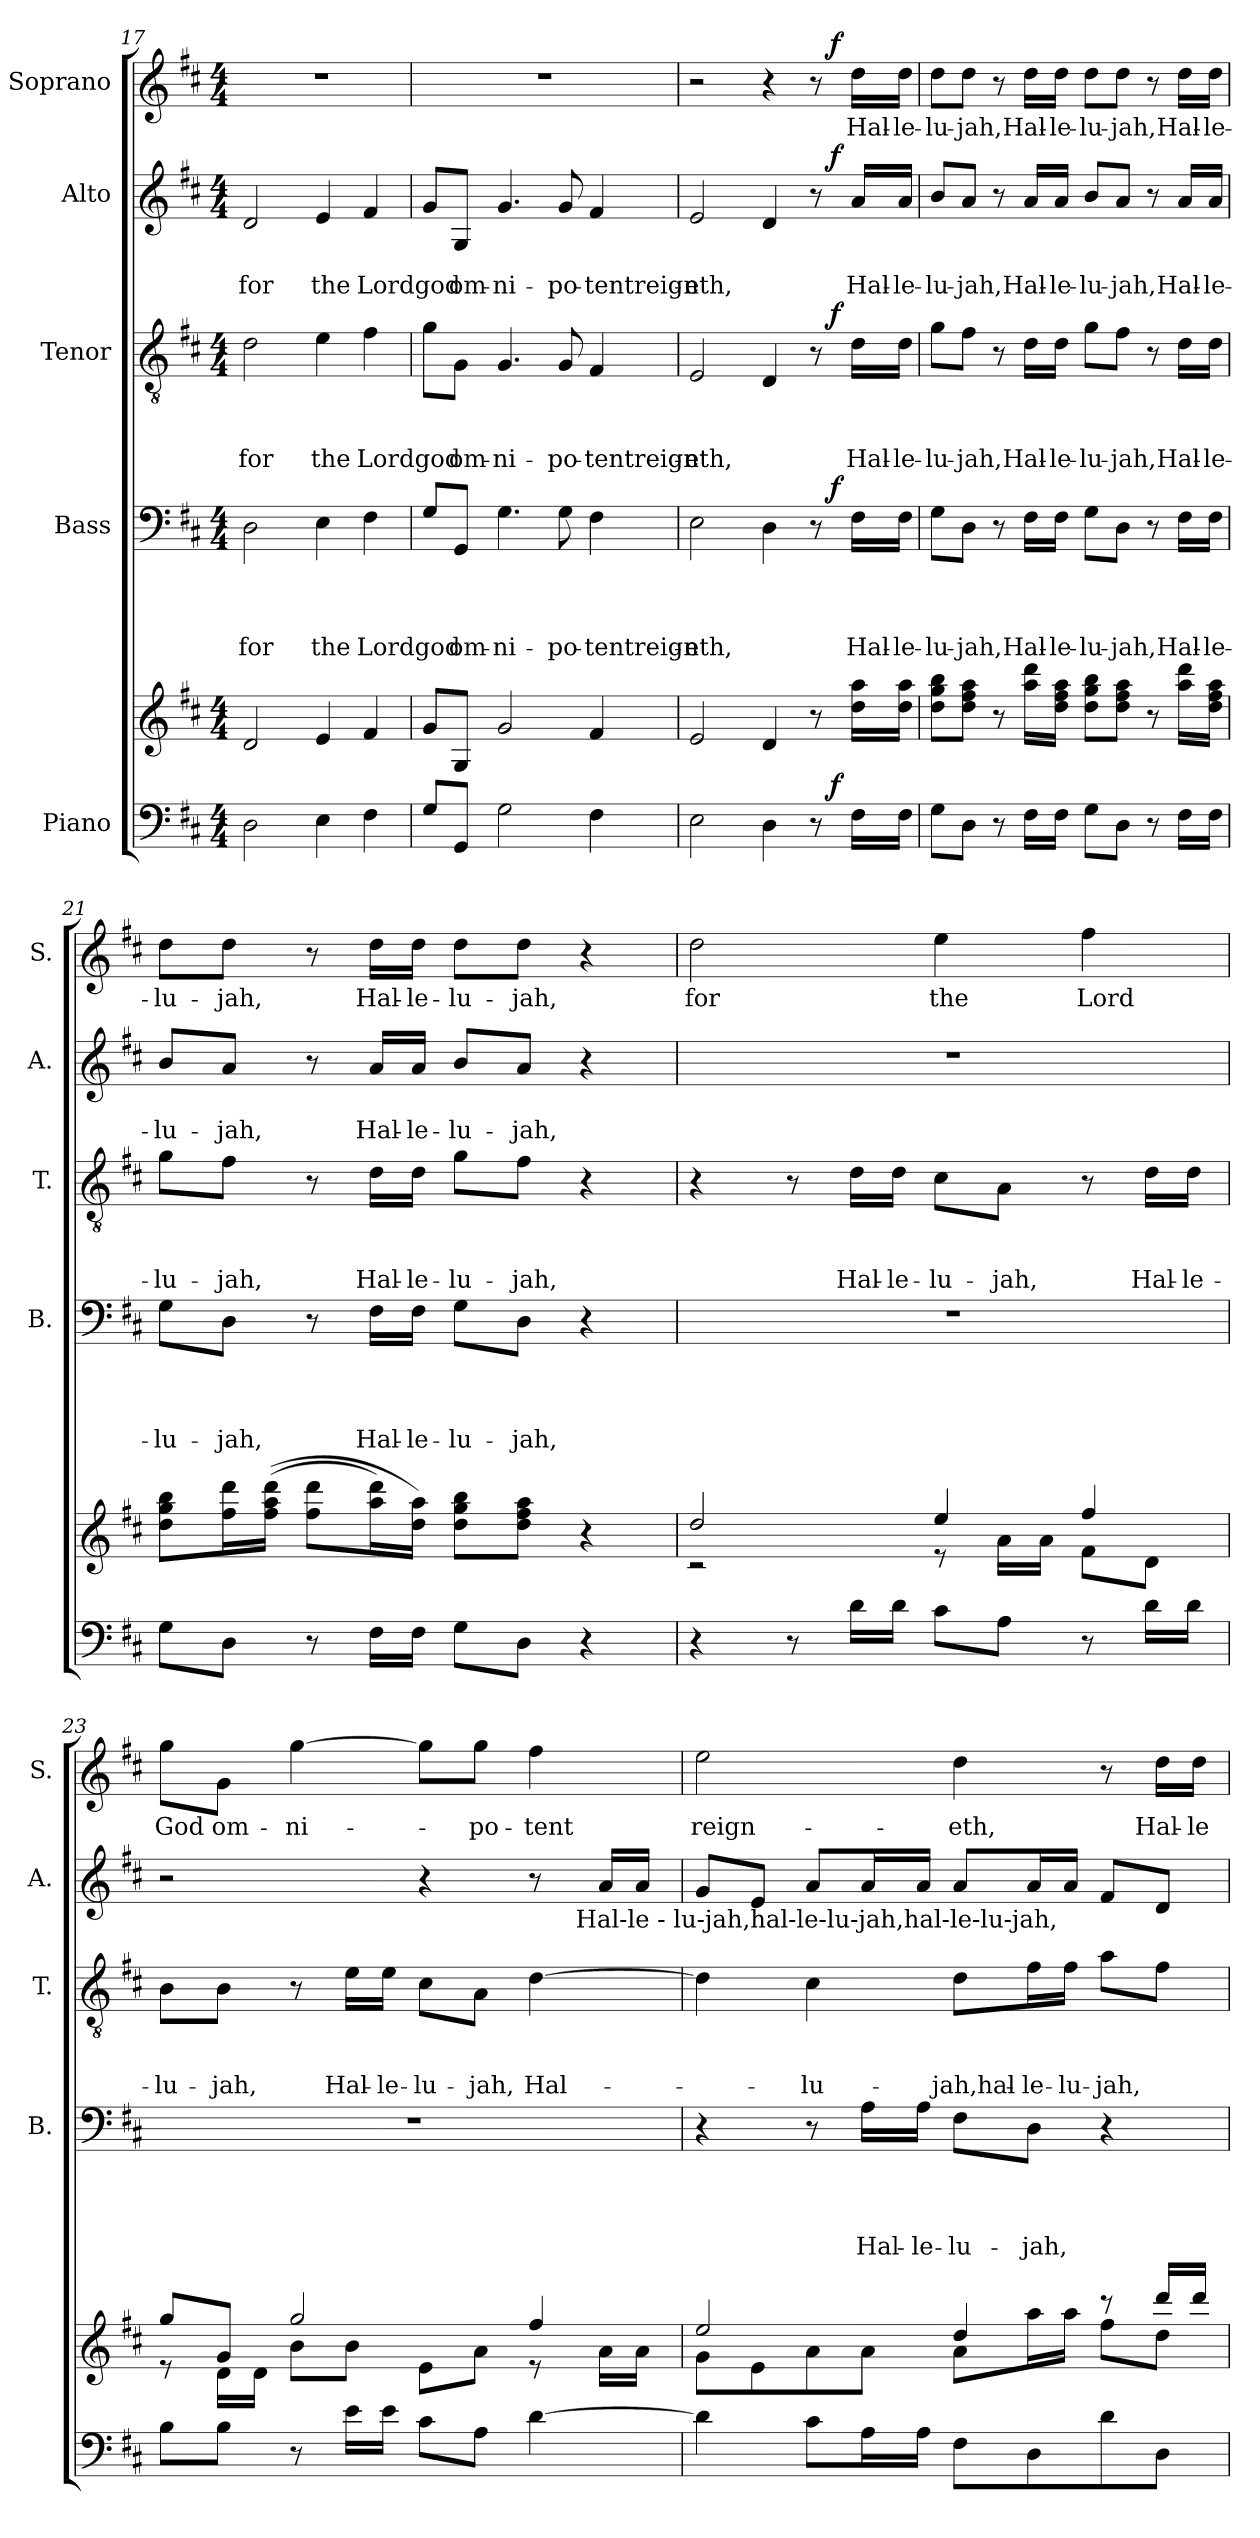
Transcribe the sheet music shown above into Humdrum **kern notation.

**kern	**kern	**dynam	**kern	**text	**text	**text	**text	**dynam	**kern	**text	**text	**text	**dynam	**kern	**text	**text	**dynam	**kern	**text	**dynam
*part5	*part5	*part5	*part4	*part4	*part4	*part4	*part4	*part4	*part3	*part3	*part3	*part3	*part3	*part2	*part2	*part2	*part2	*part1	*part1	*part1
*staff6	*staff5	*staff5/6	*staff4	*staff4	*staff4	*staff4	*staff4	*staff4	*staff3	*staff3	*staff3	*staff3	*staff3	*staff2	*staff2	*staff2	*staff2	*staff1	*staff1	*staff1
*I"Piano	*	*	*I"Bass	*	*	*	*	*	*I"Tenor	*	*	*	*	*I"Alto	*	*	*	*I"Soprano	*	*
*	*	*	*I'B.	*	*	*	*	*	*I'T.	*	*	*	*	*I'A.	*	*	*	*I'S.	*	*
!!LO:PB:g=z
*clefF4	*clefG2	*	*clefF4	*	*	*	*	*	*clefGv2	*	*	*	*	*clefG2	*	*	*	*clefG2	*	*
*k[f#c#]	*k[f#c#]	*	*k[f#c#]	*	*	*	*	*	*k[f#c#]	*	*	*	*	*k[f#c#]	*	*	*	*k[f#c#]	*	*
*D:	*D:	*	*D:	*	*	*	*	*	*D:	*	*	*	*	*D:	*	*	*	*D:	*	*
*M4/4	*M4/4	*	*M4/4	*	*	*	*	*	*M4/4	*	*	*	*	*M4/4	*	*	*	*M4/4	*	*
=17	=17	=17	=17	=17	=17	=17	=17	=17	=17	=17	=17	=17	=17	=17	=17	=17	=17	=17	=17	=17
!	!	!	!	!	!	!	!LO:LY:b	!	!	!	!	!LO:LY:b	!	!	!	!LO:LY:b	!	!	!	!
2D\	2d/	.	2D\	.	.	.	for	.	2d\	.	.	for	.	2d/	.	for	.	1r	.	.
!	!	!	!	!	!	!	!LO:LY:b	!	!	!	!	!LO:LY:b	!	!	!	!LO:LY:b	!	!	!	!
4E\	4e/	.	4E\	.	.	.	the	.	4e\	.	.	the	.	4e/	.	the	.	.	.	.
!	!	!	!	!	!	!	!LO:LY:b	!	!	!	!	!LO:LY:b	!	!	!	!LO:LY:b	!	!	!	!
4F#\	4f#/	.	4F#\	.	.	.	Lordgod	.	4f#\	.	.	Lordgod	.	4f#/	.	Lordgod	.	.	.	.
=18	=18	=18	=18	=18	=18	=18	=18	=18	=18	=18	=18	=18	=18	=18	=18	=18	=18	=18	=18	=18
8G/L	8g/L	.	8G/L	.	.	.	.	.	8g\L	.	.	.	.	8g/L	.	.	.	1r	.	.
!	!	!	!	!	!	!	!LO:LY:b	!	!	!	!	!LO:LY:b	!	!	!	!LO:LY:b	!	!	!	!
8GG/J	8G/J	.	8GG/J	.	.	.	om-	.	8G\J	.	.	om-	.	8G/J	.	om-	.	.	.	.
!	!	!	!	!	!	!	!LO:LY:b	!	!	!	!	!LO:LY:b	!	!	!	!LO:LY:b	!	!	!	!
2G\	2g/	.	4.G\	.	.	.	-ni-	.	4.G/	.	.	-ni-	.	4.g/	.	-ni-	.	.	.	.
!	!	!	!	!	!	!	!LO:LY:b	!	!	!	!	!LO:LY:b	!	!	!	!LO:LY:b	!	!	!	!
.	.	.	8G\	.	.	.	-po-	.	8G/	.	.	-po-	.	8g/	.	-po-	.	.	.	.
!	!	!	!	!	!	!	!LO:LY:b	!	!	!	!	!LO:LY:b	!	!	!	!LO:LY:b	!	!	!	!
4F#\	4f#/	.	4F#\	.	.	.	-tentreign-	.	4F#/	.	.	-tentreign-	.	4f#/	.	-tentreign-	.	.	.	.
=19	=19	=19	=19	=19	=19	=19	=19	=19	=19	=19	=19	=19	=19	=19	=19	=19	=19	=19	=19	=19
!	!	!	!	!	!	!	!LO:LY:b	!	!	!	!	!LO:LY:b	!	!	!	!LO:LY:b	!	!	!	!
*^	*	*	*^	*	*	*	*	*	*^	*	*	*	*	*^	*	*	*	*^	*	*
2E\	2ryy	2e/	.	2E\	2ryy	.	.	.	-eth,	.	2E/	2ryy	.	.	-eth,	.	2e/	2ryy	.	-eth,	.	2r	2ryy	.	.
4D\	4ryy	4d/	.	4D\	4ryy	.	.	.	.	.	4D/	4ryy	.	.	.	.	4d/	4ryy	.	.	.	4r	4ryy	.	.
8r	16ryy	8r	.	8r	16ryy	.	.	.	.	.	8r	16ryy	.	.	.	.	8r	16ryy	.	.	.	8r	16ryy	.	.
!	!	!	!LO:DY:a=2	!	!	!	!	!	!	!LO:DY:a	!	!	!	!	!	!LO:DY:a	!	!	!	!	!LO:DY:a	!	!	!	!LO:DY:a
.	8.ryy	.	f	.	8.ryy	.	.	.	.	f	.	8.ryy	.	.	.	f	.	8.ryy	.	.	f	.	8.ryy	.	f
!	!	!	!	!	!	!	!	!	!LO:LY:b	!	!	!	!	!	!LO:LY:b	!	!	!	!	!LO:LY:b	!	!	!	!LO:LY:b	!
16F#\LL	.	16dd\ 16aa\LL	.	16F#\LL	.	.	.	.	Hal-	.	16d\LL	.	.	.	Hal-	.	16a/LL	.	.	Hal-	.	16dd\LL	.	Hal-	.
!	!	!	!	!	!	!	!	!	!LO:LY:b:rj	!	!	!	!	!	!LO:LY:b:rj	!	!	!	!	!LO:LY:b:rj	!	!	!	!LO:LY:b:rj	!
16F#\JJ	.	16dd\ 16aa\JJ	.	16F#\JJ	.	.	.	.	-le-	.	16d\JJ	.	.	.	-le-	.	16a/JJ	.	.	-le-	.	16dd\JJ	.	-le-	.
=20	=20	=20	=20	=20	=20	=20	=20	=20	=20	=20	=20	=20	=20	=20	=20	=20	=20	=20	=20	=20	=20	=20	=20	=20	=20
!	!	!	!	!	!	!	!	!	!LO:LY:b	!	!	!	!	!	!LO:LY:b	!	!	!	!	!LO:LY:b	!	!	!	!LO:LY:b	!
*	*	*	*	*v	*v	*	*	*	*	*	*	*	*	*	*	*	*v	*v	*	*	*	*v	*v	*	*
*v	*v	*	*	*	*	*	*	*	*	*v	*v	*	*	*	*	*	*	*	*	*	*	*
8G\L	8dd\ 8gg\ 8bb\L	.	8G\L	.	.	.	-lu-	.	8g\L	.	.	-lu-	.	8b/L	.	-lu-	.	8dd\L	-lu-	.
!	!	!	!	!	!	!	!LO:LY:b	!	!	!	!	!LO:LY:b	!	!	!	!LO:LY:b	!	!	!LO:LY:b	!
8D\J	8dd\ 8ff#\ 8aa\J	.	8D\J	.	.	.	-jah,	.	8f#\J	.	.	-jah,	.	8a/J	.	-jah,	.	8dd\J	-jah,	.
8r	8r	.	8r	.	.	.	.	.	8r	.	.	.	.	8r	.	.	.	8r	.	.
!	!	!	!	!	!	!	!LO:LY:b	!	!	!	!	!LO:LY:b	!	!	!	!LO:LY:b	!	!	!LO:LY:b	!
16F#\LL	16aa\ 16ddd\LL	.	16F#\LL	.	.	.	Hal-	.	16d\LL	.	.	Hal-	.	16a/LL	.	Hal-	.	16dd\LL	Hal-	.
!	!	!	!	!	!	!	!LO:LY:b	!	!	!	!	!LO:LY:b	!	!	!	!LO:LY:b	!	!	!LO:LY:b	!
16F#\JJ	16dd\ 16ff#\ 16aa\JJ	.	16F#\JJ	.	.	.	-le-	.	16d\JJ	.	.	-le-	.	16a/JJ	.	-le-	.	16dd\JJ	-le-	.
!	!	!	!	!	!	!	!LO:LY:b	!	!	!	!	!LO:LY:b	!	!	!	!LO:LY:b	!	!	!LO:LY:b	!
8G\L	8dd\ 8gg\ 8bb\L	.	8G\L	.	.	.	-lu-	.	8g\L	.	.	-lu-	.	8b/L	.	-lu-	.	8dd\L	-lu-	.
!	!	!	!	!	!	!	!LO:LY:b:rj	!	!	!	!	!LO:LY:b:rj	!	!	!	!LO:LY:b:rj	!	!	!LO:LY:b:rj	!
8D\J	8dd\ 8ff#\ 8aa\J	.	8D\J	.	.	.	-jah,	.	8f#\J	.	.	-jah,	.	8a/J	.	-jah,	.	8dd\J	-jah,	.
8r	8r	.	8r	.	.	.	.	.	8r	.	.	.	.	8r	.	.	.	8r	.	.
!	!	!	!	!	!	!	!LO:LY:b	!	!	!	!	!LO:LY:b	!	!	!	!LO:LY:b	!	!	!LO:LY:b	!
16F#\LL	16aa\ 16ddd\LL	.	16F#\LL	.	.	.	Hal-	.	16d\LL	.	.	Hal-	.	16a/LL	.	Hal-	.	16dd\LL	Hal-	.
!	!	!	!	!	!	!	!LO:LY:b:rj	!	!	!	!	!LO:LY:b:rj	!	!	!	!LO:LY:b:rj	!	!	!LO:LY:b:rj	!
16F#\JJ	16dd\ 16ff#\ 16aa\JJ	.	16F#\JJ	.	.	.	-le-	.	16d\JJ	.	.	-le-	.	16a/JJ	.	-le-	.	16dd\JJ	-le-	.
=21	=21	=21	=21	=21	=21	=21	=21	=21	=21	=21	=21	=21	=21	=21	=21	=21	=21	=21	=21	=21
!	!	!	!	!	!	!	!LO:LY:b	!	!	!	!	!LO:LY:b	!	!	!	!LO:LY:b	!	!	!LO:LY:b	!
8G\L	8dd\ 8gg\ 8bb\L	.	8G\L	.	.	.	-lu-	.	8g\L	.	.	-lu-	.	8b/L	.	-lu-	.	8dd\L	-lu-	.
!	!	!	!	!	!	!	!LO:LY:b	!	!	!	!	!LO:LY:b	!	!	!	!LO:LY:b	!	!	!LO:LY:b	!
8D\J	16ff#\ 16ddd\L	.	8D\J	.	.	.	-jah,	.	8f#\J	.	.	-jah,	.	8a/J	.	-jah,	.	8dd\J	-jah,	.
.	((16ff#\ 16aa\ 16ddd\JJ	.	.	.	.	.	.	.	.	.	.	.	.	.	.	.	.	.	.	.
8r	8ff#\ 8ddd\L	.	8r	.	.	.	.	.	8r	.	.	.	.	8r	.	.	.	8r	.	.
!	!	!	!	!	!	!	!LO:LY:b	!	!	!	!	!LO:LY:b	!	!	!	!LO:LY:b	!	!	!LO:LY:b	!
16F#\LL	16aa\ 16ddd\L)	.	16F#\LL	.	.	.	Hal-	.	16d\LL	.	.	Hal-	.	16a/LL	.	Hal-	.	16dd\LL	Hal-	.
!	!	!	!	!	!	!	!LO:LY:b	!	!	!	!	!LO:LY:b	!	!	!	!LO:LY:b	!	!	!LO:LY:b	!
16F#\JJ	16dd\ 16aa\JJ)	.	16F#\JJ	.	.	.	-le-	.	16d\JJ	.	.	-le-	.	16a/JJ	.	-le-	.	16dd\JJ	-le-	.
!	!	!	!	!	!	!	!LO:LY:b	!	!	!	!	!LO:LY:b	!	!	!	!LO:LY:b	!	!	!LO:LY:b	!
8G\L	8dd\ 8gg\ 8bb\L	.	8G\L	.	.	.	-lu-	.	8g\L	.	.	-lu-	.	8b/L	.	-lu-	.	8dd\L	-lu-	.
!	!	!	!	!	!	!	!LO:LY:b:rj	!	!	!	!	!LO:LY:b:rj	!	!	!	!LO:LY:b:rj	!	!	!LO:LY:b:rj	!
8D\J	8dd\ 8ff#\ 8aa\J	.	8D\J	.	.	.	-jah,	.	8f#\J	.	.	-jah,	.	8a/J	.	-jah,	.	8dd\J	-jah,	.
4r	4r	.	4r	.	.	.	.	.	4r	.	.	.	.	4r	.	.	.	4r	.	.
!!LO:LB:g=z
=22	=22	=22	=22	=22	=22	=22	=22	=22	=22	=22	=22	=22	=22	=22	=22	=22	=22	=22	=22	=22
*	*^	*	*	*	*	*	*	*	*	*	*	*	*	*	*	*	*	*	*	*
!	!	!	!	!	!	!	!	!	!	!	!	!	!	!	!	!	!	!	!	!LO:LY:b	!
4r	2dd/	2rc	.	1r	.	.	.	.	.	4r	.	.	.	.	1r	.	.	.	2dd\	for	.
8r	.	.	.	.	.	.	.	.	.	8r	.	.	.	.	.	.	.	.	.	.	.
!	!	!	!	!	!	!	!	!	!	!	!	!	!LO:LY:b	!	!	!	!	!	!	!	!
16d\LL	.	.	.	.	.	.	.	.	.	16d\LL	.	.	Hal-	.	.	.	.	.	.	.	.
!	!	!	!	!	!	!	!	!	!	!	!	!	!LO:LY:b	!	!	!	!	!	!	!	!
16d\JJ	.	.	.	.	.	.	.	.	.	16d\JJ	.	.	-le-	.	.	.	.	.	.	.	.
!	!	!	!	!	!	!	!	!	!	!	!	!	!LO:LY:b	!	!	!	!	!	!	!LO:LY:b	!
8c#\L	4ee/	8re	.	.	.	.	.	.	.	8c#\L	.	.	-lu-	.	.	.	.	.	4ee\	the	.
!	!	!	!	!	!	!	!	!	!	!	!	!	!LO:LY:b:rj	!	!	!	!	!	!	!	!
8A\J	.	16a\LL	.	.	.	.	.	.	.	8A\J	.	.	-jah,	.	.	.	.	.	.	.	.
.	.	16a\JJ	.	.	.	.	.	.	.	.	.	.	.	.	.	.	.	.	.	.	.
!	!	!	!	!	!	!	!	!	!	!	!	!	!	!	!	!	!	!	!	!LO:LY:b	!
8r	4ff#/	8f#\L	.	.	.	.	.	.	.	8r	.	.	.	.	.	.	.	.	4ff#\	Lord	.
!	!	!	!	!	!	!	!	!	!	!	!	!	!LO:LY:b	!	!	!	!	!	!	!	!
16d\LL	.	8d\J	.	.	.	.	.	.	.	16d\LL	.	.	Hal-	.	.	.	.	.	.	.	.
!	!	!	!	!	!	!	!	!	!	!	!	!	!LO:LY:b:rj	!	!	!	!	!	!	!	!
16d\JJ	.	.	.	.	.	.	.	.	.	16d\JJ	.	.	-le-	.	.	.	.	.	.	.	.
=23	=23	=23	=23	=23	=23	=23	=23	=23	=23	=23	=23	=23	=23	=23	=23	=23	=23	=23	=23	=23	=23
!	!	!	!	!	!	!	!	!	!	!	!	!	!LO:LY:b	!	!	!	!	!	!	!LO:LY:b	!
*	*	*	*	*	*	*	*	*	*	*	*	*	*	*	*^	*	*	*	*	*	*
8B\L	8gg/L	8re	.	1r	.	.	.	.	.	8B\L	.	.	-lu-	.	2r	2ryy	.	.	.	8gg\L	God	.
!	!	!	!	!	!	!	!	!	!	!	!	!	!LO:LY:b	!	!	!	!	!	!	!	!LO:LY:b	!
8B\J	8g/J	16d\LL	.	.	.	.	.	.	.	8B\J	.	.	-jah,	.	.	.	.	.	.	8g\J	om-	.
.	.	16d\JJ	.	.	.	.	.	.	.	.	.	.	.	.	.	.	.	.	.	.	.	.
!	!	!	!	!	!	!	!	!	!	!	!	!	!	!	!	!	!	!	!	!	!LO:LY:b	!
8r	2gg/	8b\L	.	.	.	.	.	.	.	8r	.	.	.	.	.	.	.	.	.	[>4gg\	-ni-	.
!	!	!	!	!	!	!	!	!	!	!	!	!	!LO:LY:b	!	!	!	!	!	!	!	!	!
16e\LL	.	8b\J	.	.	.	.	.	.	.	16e\LL	.	.	Hal-	.	.	.	.	.	.	.	.	.
!	!	!	!	!	!	!	!	!	!	!	!	!	!LO:LY:b	!	!	!	!	!	!	!	!	!
16e\JJ	.	.	.	.	.	.	.	.	.	16e\JJ	.	.	-le-	.	.	.	.	.	.	.	.	.
!	!	!	!	!	!	!	!	!	!	!	!	!	!LO:LY:b:rj	!	!	!	!	!	!	!	!	!
8c#\L	.	8e\L	.	.	.	.	.	.	.	8c#\L	.	.	-lu-	.	4r	4ryy	.	.	.	8gg\L]	.	.
!	!	!	!	!	!	!	!	!	!	!	!	!	!LO:LY:b	!	!	!	!	!	!	!	!LO:LY:b	!
8A\J	.	8a\J	.	.	.	.	.	.	.	8A\J	.	.	-jah,	.	.	.	.	.	.	8gg\J	-po-	.
!	!	!	!	!	!	!	!	!	!	!	!	!	!LO:LY:b	!	!	!	!	!	!	!	!LO:LY:b	!
[>4d\	4ff#/	8re	.	.	.	.	.	.	.	[>4d\	.	.	Hal-	.	8r	16.ryy	.	.	.	4ff#\	-tent	.
!	!	!	!	!	!	!	!	!	!	!	!	!	!	!	!	!LO:TX:b:t=Hal-le - lu-jah,hal-le-lu-jah,hal-le-lu-jah,	!	!	!	!	!	!
.	.	.	.	.	.	.	.	.	.	.	.	.	.	.	.	8ryy	.	.	.	.	.	.
.	.	16a\LL	.	.	.	.	.	.	.	.	.	.	.	.	16a/LL	.	.	.	.	.	.	.
.	.	16a\JJ	.	.	.	.	.	.	.	.	.	.	.	.	16a/JJ	.	.	.	.	.	.	.
.	.	.	.	.	.	.	.	.	.	.	.	.	.	.	.	32ryy	.	.	.	.	.	.
=24	=24	=24	=24	=24	=24	=24	=24	=24	=24	=24	=24	=24	=24	=24	=24	=24	=24	=24	=24	=24	=24	=24
!	!	!	!	!	!	!	!	!	!	!	!	!	!	!	!	!	!	!	!	!	!LO:LY:b	!
*	*	*	*	*	*	*	*	*	*	*	*	*	*	*	*v	*v	*	*	*	*	*	*
4d\]	2ee/	8g\L	.	4r	.	.	.	.	.	4d\]	.	.	.	.	8g/L	.	.	.	2ee\	reign-	.
.	.	8e\	.	.	.	.	.	.	.	.	.	.	.	.	8e/J	.	.	.	.	.	.
!	!	!	!	!	!	!	!	!	!	!	!	!	!LO:LY:b	!	!	!	!	!	!	!	!
8c#\L	.	8a\	.	8r	.	.	.	.	.	4c#\	.	.	-lu-	.	8a/L	.	.	.	.	.	.
!	!	!	!	!	!	!	!	!LO:LY:b	!	!	!	!	!	!	!	!	!	!	!	!	!
16A\L	.	8a\J	.	16A\LL	.	.	.	Hal-	.	.	.	.	.	.	16a/L	.	.	.	.	.	.
!	!	!	!	!	!	!	!	!LO:LY:b:rj	!	!	!	!	!	!	!	!	!	!	!	!	!
16A\JJ	.	.	.	16A\JJ	.	.	.	-le-	.	.	.	.	.	.	16a/JJ	.	.	.	.	.	.
!	!	!	!	!	!	!	!	!LO:LY:b	!	!	!	!	!LO:LY:b	!	!	!	!	!	!	!LO:LY:b	!
8F#\L	4dd/	8a\L	.	8F#\L	.	.	.	-lu-	.	8d\L	.	.	-jah,hal-	.	8a/L	.	.	.	4dd\	-eth,	.
!	!	!	!	!	!	!	!	!LO:LY:b	!	!	!	!	!LO:LY:b	!	!	!	!	!	!	!	!
8D\	.	16aa\L	.	8D\J	.	.	.	-jah,	.	16f#\L	.	.	-le-	.	16a/L	.	.	.	.	.	.
!	!	!	!	!	!	!	!	!	!	!	!	!	!LO:LY:b	!	!	!	!	!	!	!	!
.	.	16aa\JJ	.	.	.	.	.	.	.	16f#\JJ	.	.	-lu-	.	16a/JJ	.	.	.	.	.	.
!	!	!	!	!	!	!	!	!	!	!	!	!	!LO:LY:b	!	!	!	!	!	!	!	!
8d\	8rccc	8ff#\L	.	4r	.	.	.	.	.	8a\L	.	.	-jah,	.	8f#/L	.	.	.	8r	.	.
!	!	!	!	!	!	!	!	!	!	!	!	!	!	!	!	!	!	!	!	!LO:LY:b	!
8D\J	16ddd/LL	8dd\J	.	.	.	.	.	.	.	8f#\J	.	.	.	.	8d/J	.	.	.	16dd\LL	Hal-	.
!	!	!	!	!	!	!	!	!	!	!	!	!	!	!	!	!	!	!	!	!LO:LY:b:rj	!
.	16ddd/JJ	.	.	.	.	.	.	.	.	.	.	.	.	.	.	.	.	.	16dd\JJ	-le-	.
*	*v	*v	*	*	*	*	*	*	*	*	*	*	*	*	*	*	*	*	*	*	*
=	=	=	=	=	=	=	=	=	=	=	=	=	=	=	=	=	=	=	=	=
*-	*-	*-	*-	*-	*-	*-	*-	*-	*-	*-	*-	*-	*-	*-	*-	*-	*-	*-	*-	*-
